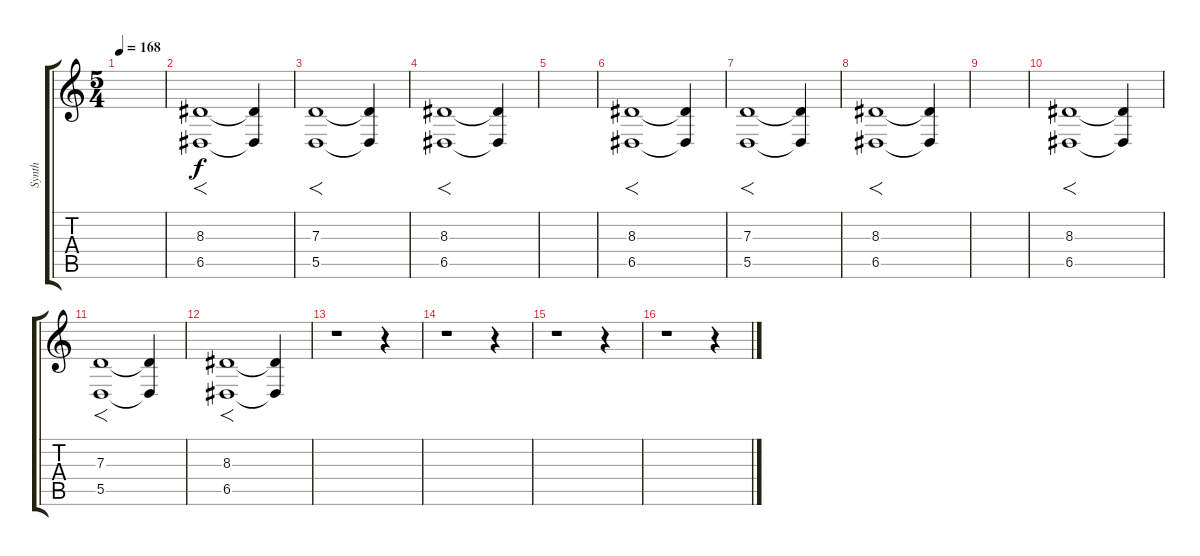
\track ("Synth" "Synth") {instrument stringensemble1}
\staff {score tabs}
\tuning (E4 B3 G3 D3 A2 E2) {hide}
\ts (5 4)
\tempo 168
\clef g2
\ks c
|
(8.3 6.5).1{f} (8.3{t} 6.5{t}).4 |
(7.3 5.5).1{f} (7.3{t} 5.5{t}).4 |
(8.3 6.5).1{f} (8.3{t} 6.5{t}).4 |
|
(8.3 6.5).1{f} (8.3{t} 6.5{t}).4 |
(7.3 5.5).1{f} (7.3{t} 5.5{t}).4 |
(8.3 6.5).1{f} (8.3{t} 6.5{t}).4 |
|
(8.3 6.5).1{f} (8.3{t} 6.5{t}).4 |
(7.3 5.5).1{f} (7.3{t} 5.5{t}).4 |
(8.3 6.5).1{f} (8.3{t} 6.5{t}).4 |
r.1 r.4 |
r.1 r.4 |
r.1 r.4 |
r.1 r.4
